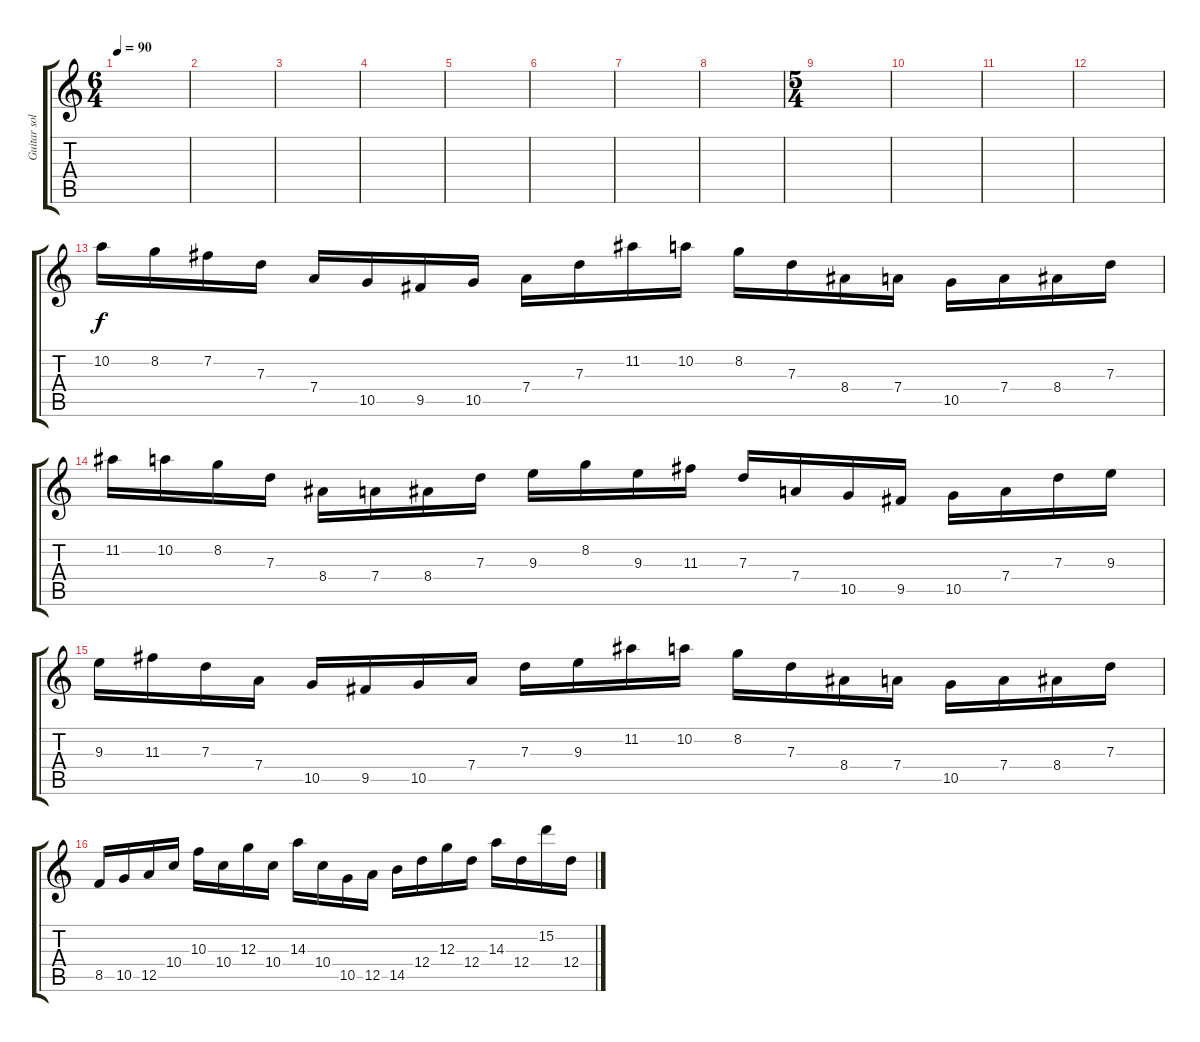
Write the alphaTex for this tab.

\track ("Guitar solos" "Guitar sol") {instrument distortionguitar}
\staff {score tabs}
\tuning (E4 B3 G3 D3 A2 E2) {hide}
\ts (6 4)
\tempo 90
\clef g2
\ks c
|
|
|
|
|
|
|
|
\ts (5 4)
|
|
|
|
10.2.16 8.2.16 7.2.16 7.3.16 7.4.16 10.5.16 9.5.16 10.5.16 7.4.16 7.3.16 11.2.16 10.2.16 8.2.16 7.3.16 8.4.16 7.4.16 10.5.16 7.4.16 8.4.16 7.3.16 |
11.2.16 10.2.16 8.2.16 7.3.16 8.4.16 7.4.16 8.4.16 7.3.16 9.3.16 8.2.16 9.3.16 11.3.16 7.3.16 7.4.16 10.5.16 9.5.16 10.5.16 7.4.16 7.3.16 9.3.16 |
9.3.16 11.3.16 7.3.16 7.4.16 10.5.16 9.5.16 10.5.16 7.4.16 7.3.16 9.3.16 11.2.16 10.2.16 8.2.16 7.3.16 8.4.16 7.4.16 10.5.16 7.4.16 8.4.16 7.3.16 |
8.5.16 10.5.16 12.5.16 10.4.16 10.3.16 10.4.16 12.3.16 10.4.16 14.3.16 10.4.16 10.5.16 12.5.16 14.5.16 12.4.16 12.3.16 12.4.16 14.3.16 12.4.16 15.2.16 12.4.16
